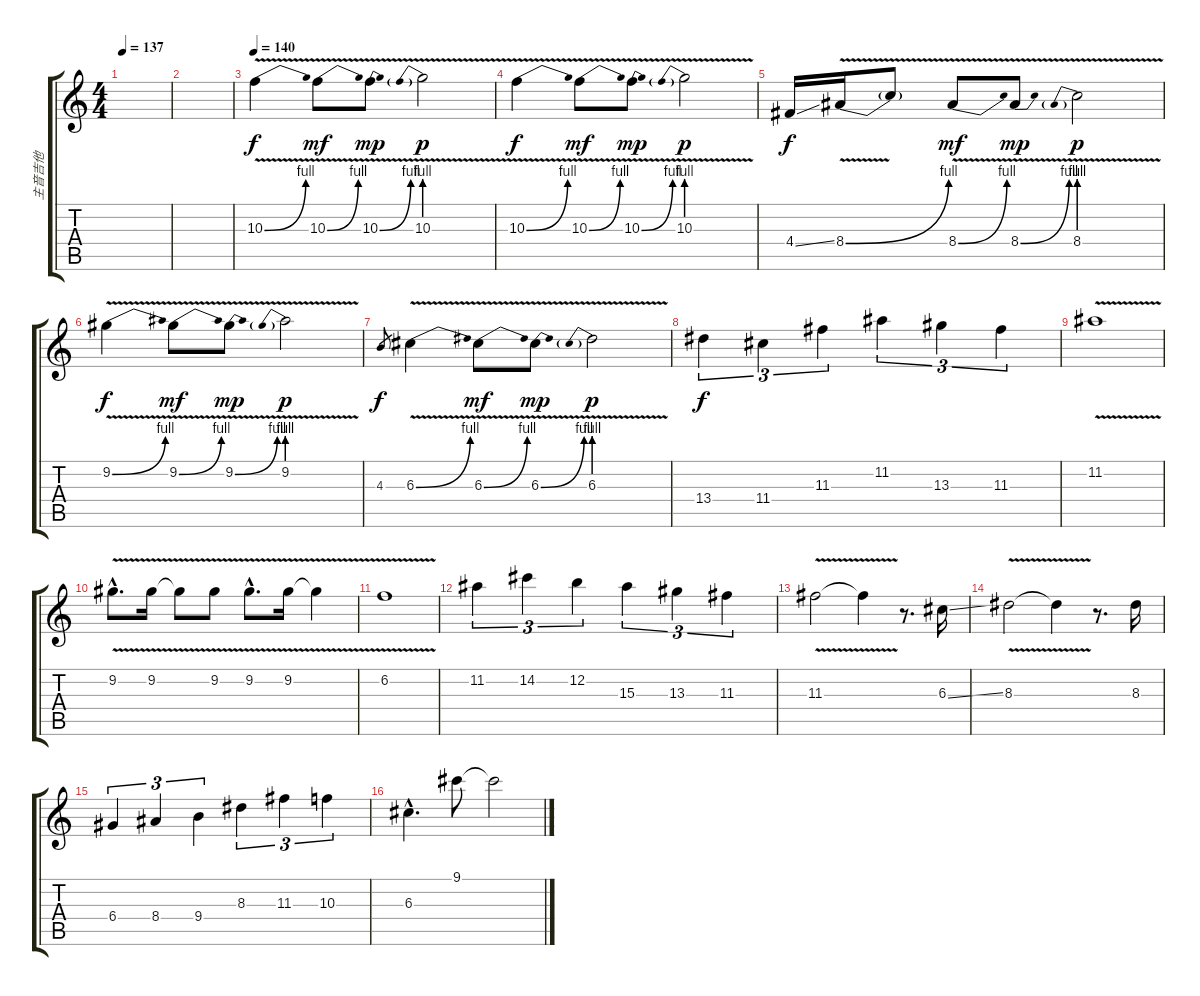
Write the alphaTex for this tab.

\track ("主音吉他" "主音吉他") {instrument overdrivenguitar}
\staff {score tabs}
\tuning (E4 B3 G3 D3 A2 E2) {hide}
\ts (4 4)
\tempo 137
\clef g2
\ks c
|
|
\tempo 140
10.3{be (bend 0 0 60 4) v}.4{volume 16 instrument distortionguitar} 10.3{be (bend 0 0 60 4) v}.8{dy mf} 10.3{be (bend 0 0 60 4) v}.8{dy mp} 10.3{be (prebend 0 4 60 4) v}.2{dy p} |
10.3{be (bend 0 0 60 4) v}.4{dy f} 10.3{be (bend 0 0 60 4) v}.8{dy mf} 10.3{be (bend 0 0 60 4) v}.8{dy mp} 10.3{be (prebend 0 4 60 4) v}.2{dy p} |
4.4{ss}.16{dy f} 8.4{be (bend 0 0 60 4) v}.16 8.4{t}.8 8.4{be (bend 0 0 60 4) v}.8{dy mf} 8.4{be (bend 0 0 60 4) v}.8{dy mp} 8.4{be (prebend 0 4 60 4) v}.2{dy p} |
9.2{be (bend 0 0 60 4) v}.4{dy f} 9.2{be (bend 0 0 60 4) v}.8{dy mf} 9.2{be (bend 0 0 60 4) v}.8{dy mp} 9.2{be (prebend 0 4 60 4) v}.2{dy p} |
4.3.8{gr dy f} 6.3{be (bend 0 0 60 4) v}.4 6.3{be (bend 0 0 60 4) v}.8{dy mf} 6.3{be (bend 0 0 60 4) v}.8{dy mp} 6.3{be (prebend 0 4 60 4) v}.2{dy p} |
13.4.4{tu (3 2) dy f} 11.4.4{tu (3 2)} 11.3.4{tu (3 2)} 11.2.4{tu (3 2)} 13.3.4{tu (3 2)} 11.3.4{tu (3 2)} |
11.2{v}.1 |
9.2{v hac}.8{d} 9.2{v}.16 9.2{t}.8 9.2{v}.8 9.2{v hac}.8{d} 9.2{v}.16 9.2{t}.4 |
6.2{v}.1 |
11.2.4{tu (3 2)} 14.2.4{tu (3 2)} 12.2.4{tu (3 2)} 15.3.4{tu (3 2)} 13.3.4{tu (3 2)} 11.3.4{tu (3 2)} |
11.3{v}.2 11.3{t}.4 r.8{d} 6.3{ss}.16 |
8.3{v}.2 8.3{t}.4 r.8{d} 8.3.16 |
6.4.4{tu (3 2)} 8.4.4{tu (3 2)} 9.4.4{tu (3 2)} 8.3.4{tu (3 2)} 11.3.4{tu (3 2)} 10.3.4{tu (3 2)} |
6.3{hac}.4{d} 9.1.8 9.1{t}.2
